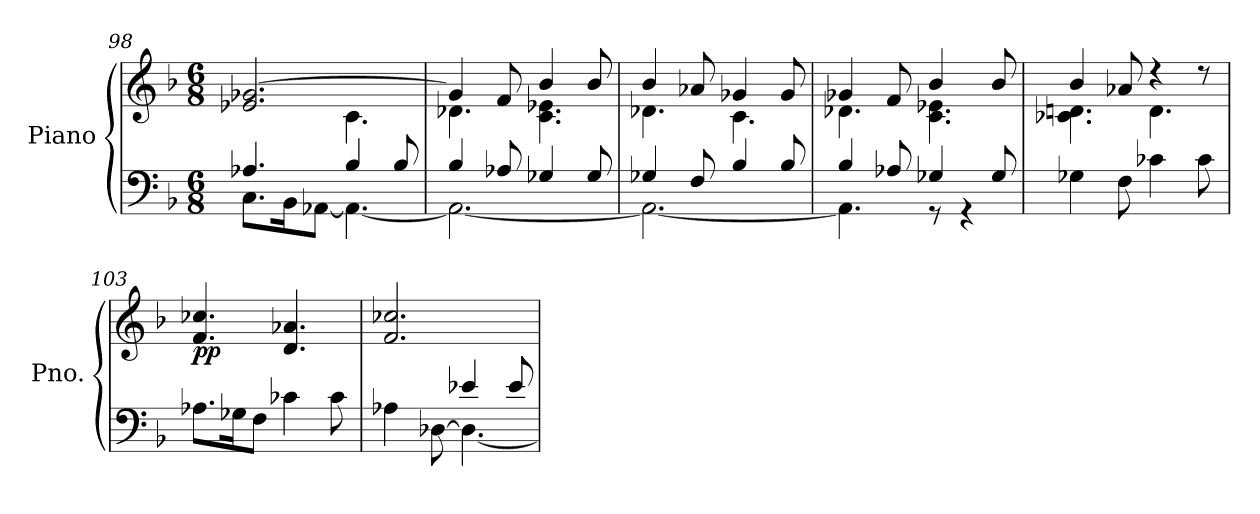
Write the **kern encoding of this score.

**kern	**kern	**dynam
*part1	*part1	*part1
*staff2	*staff1	*staff1/2
*I"Piano	*	*
*I'Pno.	*	*
*clefF4	*clefG2	*
*k[b-]	*k[b-]	*
*M6/8	*M6/8	*
=98	=98	=98
*^	*^	*
4.A-X/	8.C\L	2.e-X/ [2.g-X/	4.rcyy	.
.	16BB-\K	.	.	.
.	[8AA-X\J	.	.	.
4B-/	4.AA-\_	.	4.c\	.
8B-/	.	.	.	.
=99	=99	=99	=99	=99
4B-/	2.AA-\_	4g-/]	4.d-X\	.
8A-X/	.	8f/	.	.
4G-X/	.	4b-/	4.c\ 4.e-X\	.
8G-/	.	8b-/	.	.
=100	=100	=100	=100	=100
4G-X/	2.AA-\_	4b-/	4.d-X\	.
8F/	.	8a-X/	.	.
4B-/	.	4g-X/	4.c\	.
8B-/	.	8g-/	.	.
!!LO:LB:g=z	!!
=101	=101	=101	=101	=101
4B-/	4.AA-\]	4g-X/	4.d-X\	.
8A-X/	.	8f/	.	.
4G-X/	8r	4b-/	4.c\ 4.e-X\	.
.	4r	.	.	.
8G-/	.	8b-/	.	.
*v	*v	*	*	*
=102	=102	=102	=102
4G-X\	4b-/	4.c-X\ 4.dn\	.
8F\	8a-X/	.	.
4c-X\	4r	4.d\	.
8c-\	8r	.	.
*	*v	*v	*
=103	=103	=103
!	!	!LO:DY:b
8.A-X\L	4.f/ 4.cc-X/	pp
16G-X\K	.	.
8F\J	.	.
4c-X\	4.d/ 4.a-X/	.
8c-\	.	.
=104	=104	=104
*^	*	*
4A-X\	4.rGGyy	2.f/ 2.cc-X/	.
[8D-X\	.	.	.
4e-X/	4.D-\_	.	.
8e-/	.	.	.
*v	*v	*	*
=	=	=
*-	*-	*-
